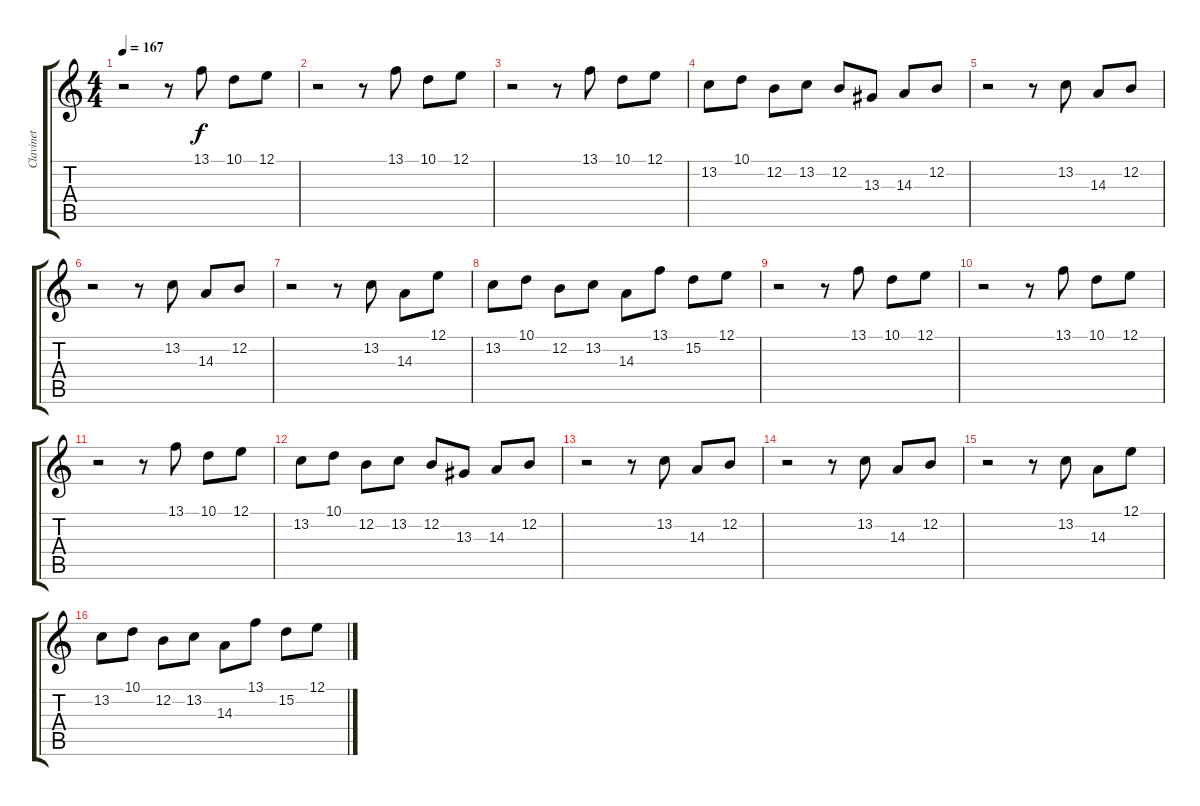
\track ("Clavinet" "Clavinet") {instrument clavinet}
\staff {score tabs}
\tuning (E4 B3 G3 D3 A2 E2) {hide}
\ts (4 4)
\tempo 167
\clef g2
\ks c
r.2{dy f} r.8 13.1.8{instrument tremolostrings} 10.1.8 12.1.8 |
r.2 r.8 13.1.8{instrument tremolostrings} 10.1.8 12.1.8 |
r.2 r.8 13.1.8{instrument tremolostrings} 10.1.8 12.1.8 |
13.2.8{instrument tremolostrings} 10.1.8 12.2.8 13.2.8 12.2.8 13.3.8 14.3.8 12.2.8 |
r.2 r.8 13.2.8{instrument tremolostrings} 14.3.8 12.2.8 |
r.2 r.8 13.2.8{instrument tremolostrings} 14.3.8 12.2.8 |
r.2 r.8 13.2.8{instrument tremolostrings} 14.3.8 12.1.8 |
13.2.8{instrument tremolostrings} 10.1.8 12.2.8 13.2.8 14.3.8 13.1.8 15.2.8 12.1.8 |
r.2 r.8 13.1.8{instrument tremolostrings} 10.1.8 12.1.8 |
r.2 r.8 13.1.8{instrument tremolostrings} 10.1.8 12.1.8 |
r.2 r.8 13.1.8{instrument tremolostrings} 10.1.8 12.1.8 |
13.2.8{instrument tremolostrings} 10.1.8 12.2.8 13.2.8 12.2.8 13.3.8 14.3.8 12.2.8 |
r.2 r.8 13.2.8{instrument tremolostrings} 14.3.8 12.2.8 |
r.2 r.8 13.2.8{instrument tremolostrings} 14.3.8 12.2.8 |
r.2 r.8 13.2.8{instrument tremolostrings} 14.3.8 12.1.8 |
13.2.8{instrument tremolostrings} 10.1.8 12.2.8 13.2.8 14.3.8 13.1.8 15.2.8 12.1.8
